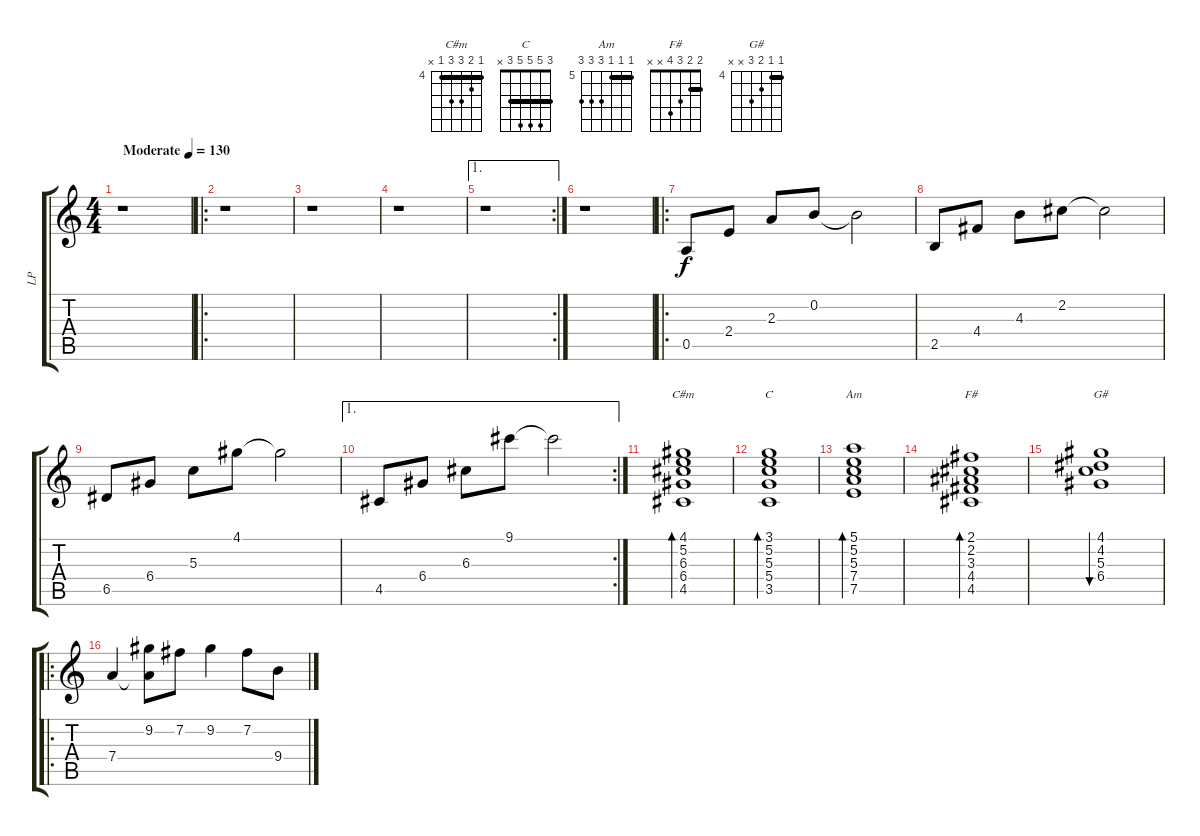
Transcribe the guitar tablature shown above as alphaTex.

\track ("LP" "LP") {instrument acousticguitarsteel}
\staff {score tabs}
\tuning (E4 B3 G3 D3 A2 D2) {hide}
\chord ("C#m" 4 5 6 6 4 x) {firstfret 4 barre 4}
\chord ("C" 3 5 5 5 3 x) {barre 3}
\chord ("Am" 5 5 5 7 7 7) {firstfret 5 barre 5}
\chord ("F#" 2 2 3 4 x x) {barre 2}
\chord ("G#" 4 4 5 6 x x) {firstfret 4 barre 4}
\ts (4 4)
\tempo (130 "Moderate")
\clef g2
\ks c
r.1{dy f instrument acousticguitarsteel} |
\ro
r.1 |
r.1 |
r.1 |
\ae 1
\rc 2
r.1 |
r.1 |
\ro
0.5.8{balance 0} 2.4.8 2.3.8 0.2.8 0.2{t}.2 |
2.5.8{balance 16} 4.4.8 4.3.8 2.2.8 2.2{t}.2 |
6.5.8{balance 0} 6.4.8 5.3.8 4.1.8 4.1{t}.2 |
\ae 1
\rc 2
4.5.8{balance 16} 6.4.8 6.3.8 9.1.8 9.1{t}.2 |
(4.1 5.2 6.3 6.4 4.5).1{bd 240 ch "C#m" balance 8} |
(3.1 5.2 5.3 5.4 3.5).1{bd 240 ch "C"} |
(5.1 5.2 5.3 7.4 7.5).1{bd 240 ch "Am"} |
(2.1 2.2 3.3 4.4 4.5).1{bd 240 ch "F#"} |
(4.1 4.2 5.3 6.4).1{bu 240 ch "G#"} |
\ro
7.4.4 (9.2 7.4{t}).8 7.2.8 9.2.4 7.2.8 9.4.8
